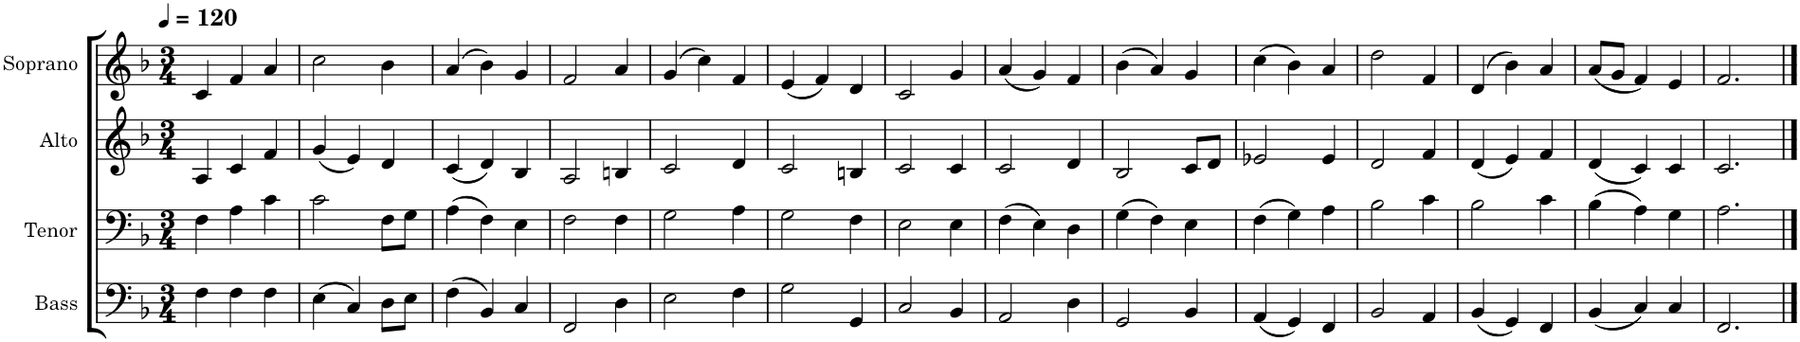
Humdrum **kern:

**kern	**kern	**kern	**kern
*part4	*part3	*part2	*part1
*staff4	*staff3	*staff2	*staff1
*I"Bass	*I"Tenor	*I"Alto	*I"Soprano
*I'B.	*I'T.	*I'A.	*I'S.
*clefF4	*clefF4	*clefG2	*clefG2
*k[b-]	*k[b-]	*k[b-]	*k[b-]
*M3/4	*M3/4	*M3/4	*M3/4
*MM120	*MM120	*MM120	*MM120
=1	=1	=1	=1
4F\	4F\	4A/	4c/
4F\	4A\	4c/	4f/
4F\	4c\	4f/	4a/
=2	=2	=2	=2
(4E\	2c\	(4g/	2cc\
4C/)	.	4e/)	.
8D\L	8F\L	4d/	4b-\
8E\J	8G\J	.	.
=3	=3	=3	=3
(4F\	(4A\	(4c/	(4a/
4BB-/)	4F\)	4d/)	4b-\)
4C/	4E\	4B-/	4g/
=4	=4	=4	=4
2FF/	2F\	2A/	2f/
4D\	4F\	4Bn/	4a/
=5	=5	=5	=5
2E\	2G\	2c/	(4g/
.	.	.	4cc\)
4F\	4A\	4d/	4f/
=6	=6	=6	=6
2G\	2G\	2c/	(4e/
.	.	.	4f/)
4GG/	4F\	4Bn/	4d/
=7	=7	=7	=7
2C/	2E\	2c/	2c/
4BB-/	4E\	4c/	4g/
=8	=8	=8	=8
2AA/	(4F\	2c/	(4a/
.	4E\)	.	4g/)
4D\	4D\	4d/	4f/
=9	=9	=9	=9
2GG/	(4G\	2B-/	(4b-\
.	4F\)	.	4a/)
4BB-/	4E\	8c/L	4g/
.	.	8d/J	.
=10	=10	=10	=10
(4AA/	(4F\	2e-X/	(4cc\
4GG/)	4G\)	.	4b-\)
4FF/	4A\	4e-/	4a/
=11	=11	=11	=11
2BB-/	2B-\	2d/	2dd\
4AA/	4c\	4f/	4f/
=12	=12	=12	=12
(4BB-/	2B-\	(4d/	(4d/
4GG/)	.	4e/)	4b-\)
4FF/	4c\	4f/	4a/
=13	=13	=13	=13
(4BB-/	(4B-\	(4d/	(8a/L
.	.	.	8g/J
4C/)	4A\)	4c/)	4f/)
4C/	4G\	4c/	4e/
=14	=14	=14	=14
2.FF/	2.A\	2.c/	2.f/
==	==	==	==
*-	*-	*-	*-
